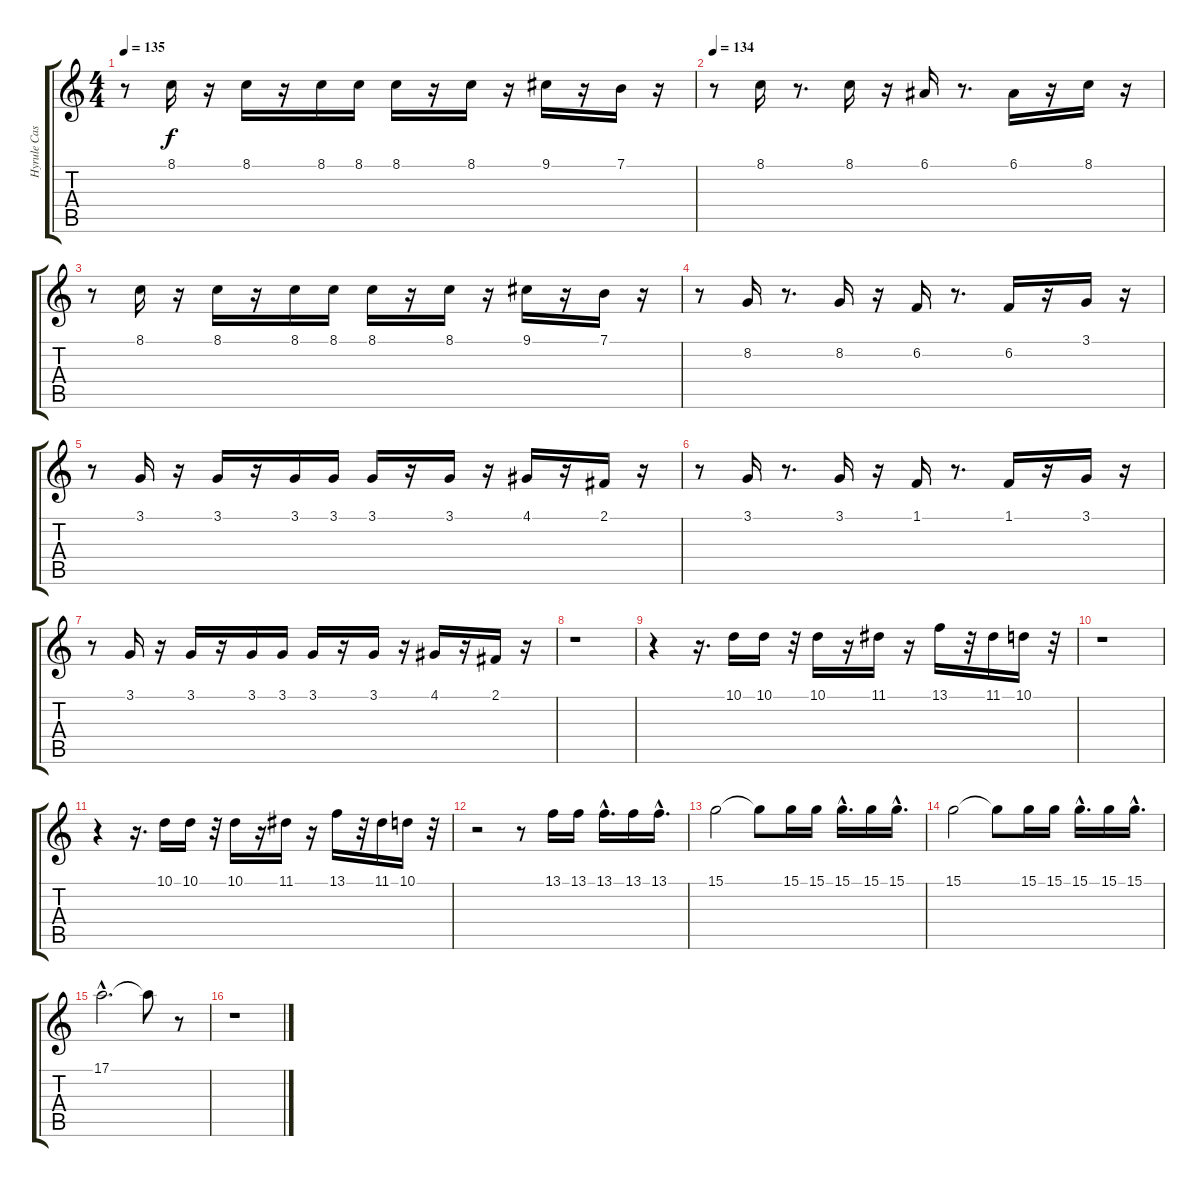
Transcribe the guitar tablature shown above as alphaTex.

\track ("Hyrule Castle Theme" "Hyrule Cas") {instrument trombone}
\staff {score tabs}
\tuning (E4 B3 G3 D3 A2 E2) {hide}
\ts (4 4)
\tempo 135
\clef g2
\ks c
r.8{dy f} 8.1.16 r.16 8.1.16 r.16 8.1.16 8.1.16 8.1.16 r.16 8.1.16 r.16 9.1.16 r.16 7.1.16 r.16 |
\tempo 134
r.8 8.1.16 r.8{d} 8.1.16 r.16 6.1.16 r.8{d} 6.1.16 r.16 8.1.16 r.16 |
r.8 8.1.16 r.16 8.1.16 r.16 8.1.16 8.1.16 8.1.16 r.16 8.1.16 r.16 9.1.16 r.16 7.1.16 r.16 |
r.8 8.2.16 r.8{d} 8.2.16 r.16 6.2.16 r.8{d} 6.2.16 r.16 3.1.16 r.16 |
r.8 3.1.16 r.16 3.1.16 r.16 3.1.16 3.1.16 3.1.16 r.16 3.1.16 r.16 4.1.16 r.16 2.1.16 r.16 |
r.8 3.1.16 r.8{d} 3.1.16 r.16 1.1.16 r.8{d} 1.1.16 r.16 3.1.16 r.16 |
r.8 3.1.16 r.16 3.1.16 r.16 3.1.16 3.1.16 3.1.16 r.16 3.1.16 r.16 4.1.16 r.16 2.1.16 r.16 |
r.1 |
r.4 r.16{d} 10.1.16{volume 12} 10.1.16 r.32 10.1.16 r.16 11.1.16 r.16 13.1.16 r.32 11.1.16 10.1.16 r.32 |
r.1 |
r.4 r.16{d} 10.1.16 10.1.16 r.32 10.1.16 r.16 11.1.16 r.16 13.1.16 r.32 11.1.16 10.1.16 r.32 |
r.2 r.8 13.1.16 13.1.16 13.1{hac}.16{d} 13.1.16 13.1{hac}.16{d} |
15.1.2 15.1{t}.8 15.1.16 15.1.16 15.1{hac}.16{d} 15.1.16 15.1{hac}.16{d} |
15.1.2 15.1{t}.8 15.1.16 15.1.16 15.1{hac}.16{d} 15.1.16 15.1{hac}.16{d} |
17.1{hac}.2{d} 17.1{t}.8 r.8 |
r.1
